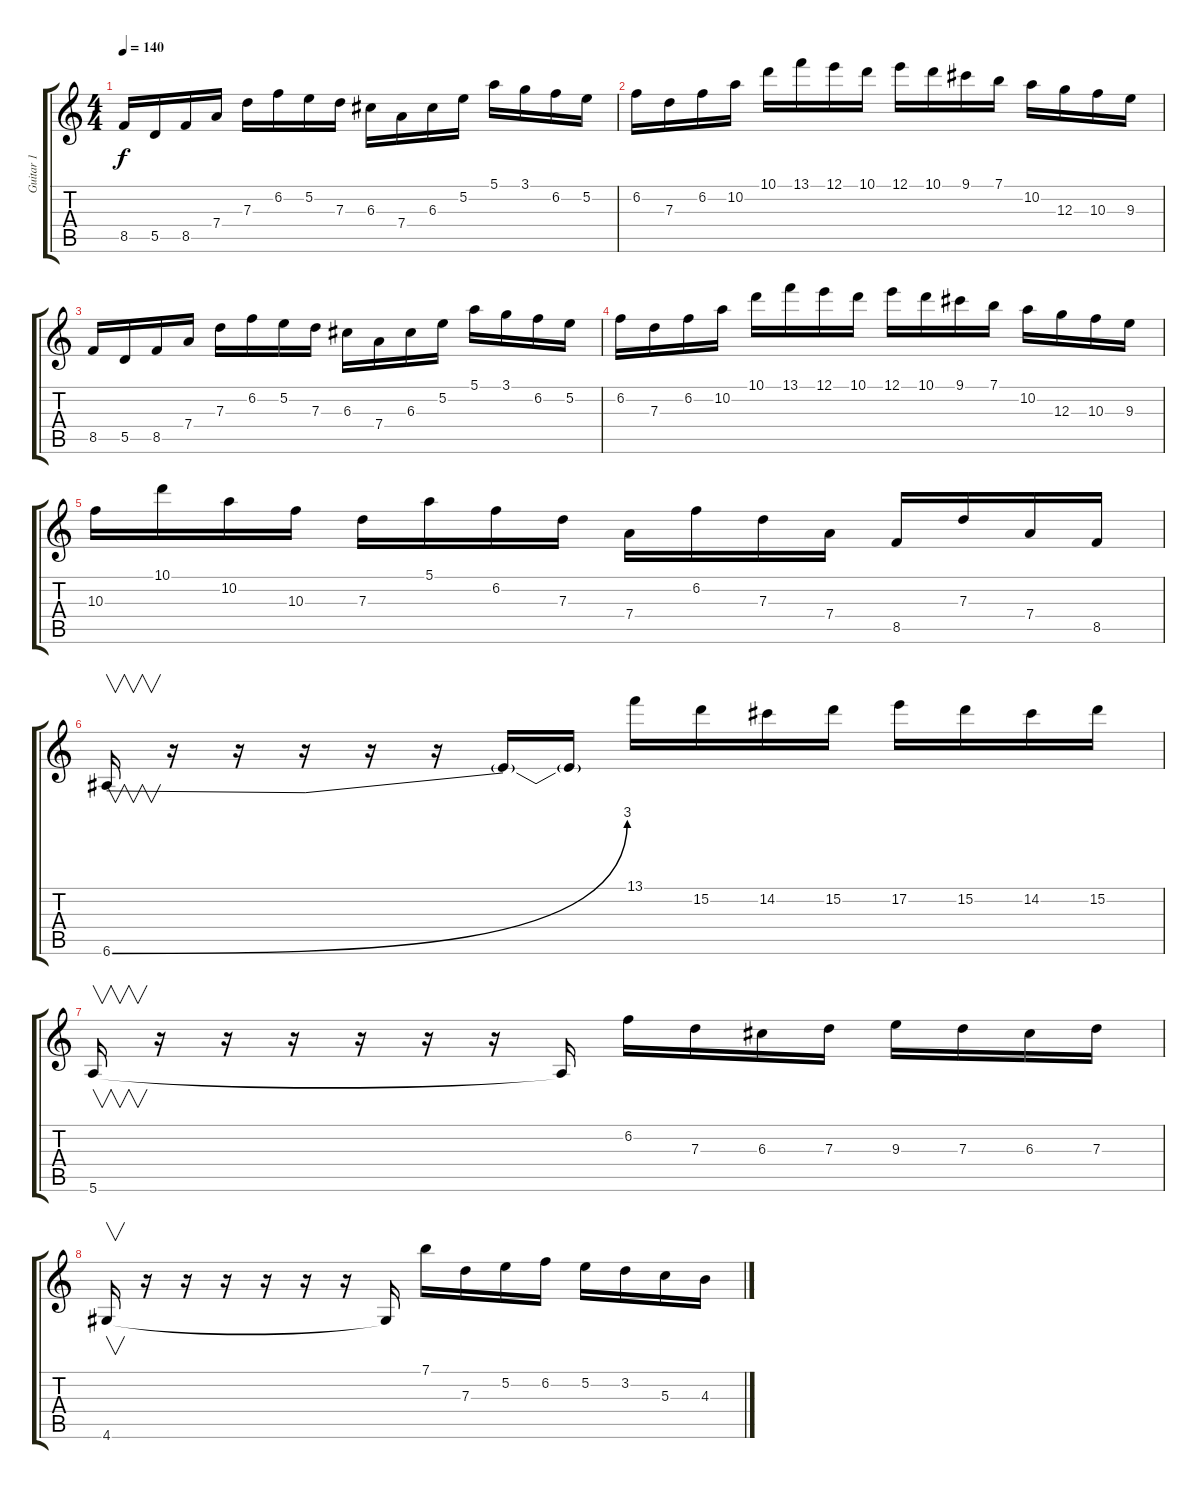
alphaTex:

\track ("Guitar 1" "Guitar 1") {instrument overdrivenguitar}
\staff {score tabs}
\tuning (E4 B3 G3 D3 A2 E2) {hide}
\ts (4 4)
\tempo 140
\clef g2
\ks c
8.5.16{dy f} 5.5.16 8.5.16 7.4.16 7.3.16 6.2.16 5.2.16 7.3.16 6.3.16 7.4.16 6.3.16 5.2.16 5.1.16 3.1.16 6.2.16 5.2.16 |
6.2.16 7.3.16 6.2.16 10.2.16 10.1.16 13.1.16 12.1.16 10.1.16 12.1.16 10.1.16 9.1.16 7.1.16 10.2.16 12.3.16 10.3.16 9.3.16 |
8.5.16 5.5.16 8.5.16 7.4.16 7.3.16 6.2.16 5.2.16 7.3.16 6.3.16 7.4.16 6.3.16 5.2.16 5.1.16 3.1.16 6.2.16 5.2.16 |
6.2.16 7.3.16 6.2.16 10.2.16 10.1.16 13.1.16 12.1.16 10.1.16 12.1.16 10.1.16 9.1.16 7.1.16 10.2.16 12.3.16 10.3.16 9.3.16 |
10.3.16 10.1.16 10.2.16 10.3.16 7.3.16 5.1.16 6.2.16 7.3.16 7.4.16 6.2.16 7.3.16 7.4.16 8.5.16 7.3.16 7.4.16 8.5.16 |
6.6{be (bend 0 0 60 12)}.16{v} r.16 r.16 r.16 r.16 r.16 6.6{t}.16 6.6{t}.16 13.1.16 15.2.16 14.2.16 15.2.16 17.2.16 15.2.16 14.2.16 15.2.16 |
5.6.16{v} r.16 r.16 r.16 r.16 r.16 r.16 5.6{t}.16 6.2.16 7.3.16 6.3.16 7.3.16 9.3.16 7.3.16 6.3.16 7.3.16 |
4.6.16{v} r.16 r.16 r.16 r.16 r.16 r.16 4.6{t}.16 7.1.16 7.3.16 5.2.16 6.2.16 5.2.16 3.2.16 5.3.16 4.3.16
